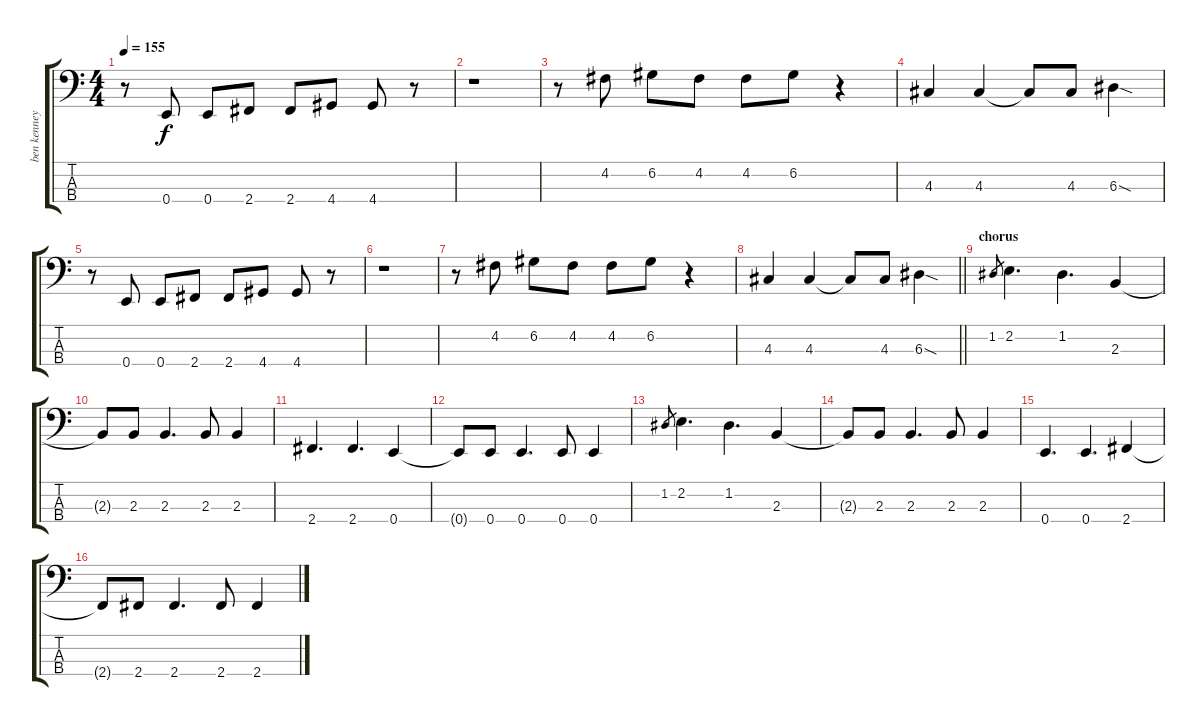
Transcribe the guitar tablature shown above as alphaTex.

\track ("ben kenney" "ben kenney") {instrument electricbassfinger}
\staff {score tabs}
\tuning (G2 D2 A1 E1) {hide}
\ts (4 4)
\tempo 155
\clef f4
\ks c
r.8{dy f} 0.4.8 0.4.8 2.4.8 2.4.8 4.4.8 4.4.8 r.8 |
r.1 |
r.8 4.2.8 6.2.8 4.2.8 4.2.8 6.2.8 r.4 |
4.3.4 4.3.4 4.3{t}.8 4.3.8 6.3{sod}.4 |
r.8 0.4.8 0.4.8 2.4.8 2.4.8 4.4.8 4.4.8 r.8 |
r.1 |
r.8 4.2.8 6.2.8 4.2.8 4.2.8 6.2.8 r.4 |
\barLineRight lightlight
4.3.4 4.3.4 4.3{t}.8 4.3.8 6.3{sod}.4 |
\section ("" "chorus")
1.2.8{gr} 2.2.4{d} 1.2.4{d} 2.3.4 |
2.3{t}.8 2.3.8 2.3.4{d} 2.3.8 2.3.4 |
2.4.4{d} 2.4.4{d} 0.4.4 |
0.4{t}.8 0.4.8 0.4.4{d} 0.4.8 0.4.4 |
1.2.8{gr} 2.2.4{d} 1.2.4{d} 2.3.4 |
2.3{t}.8 2.3.8 2.3.4{d} 2.3.8 2.3.4 |
0.4.4{d} 0.4.4{d} 2.4.4 |
2.4{t}.8 2.4.8 2.4.4{d} 2.4.8 2.4.4
